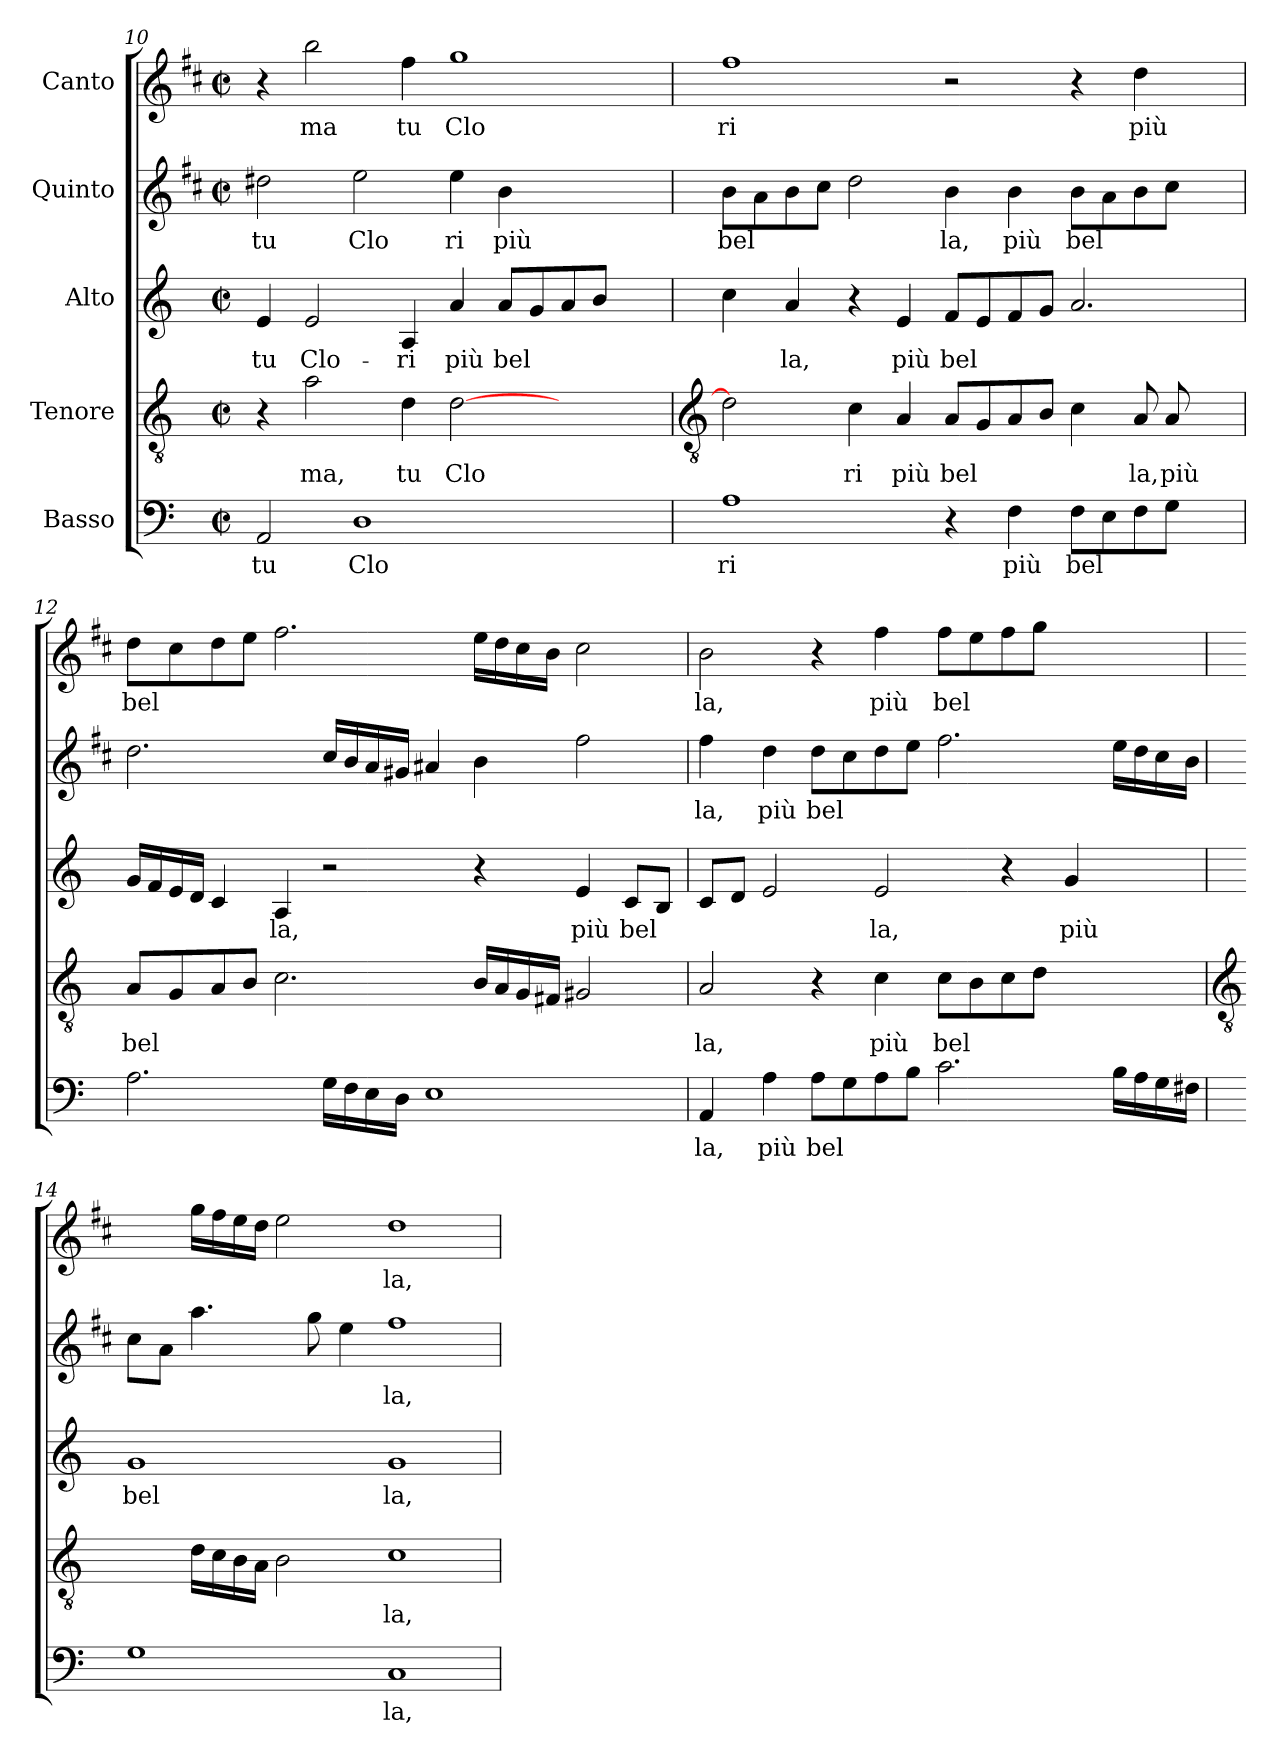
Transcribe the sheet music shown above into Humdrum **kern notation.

**kern	**text	**kern	**text	**kern	**text	**kern	**text	**kern	**text
*part5	*part5	*part4	*part4	*part3	*part3	*part2	*part2	*part1	*part1
*staff5	*staff5	*staff4	*staff4	*staff3	*staff3	*staff2	*staff2	*staff1	*staff1
*I"Basso	*	*I"Tenore	*	*I"Alto	*	*I"Quinto	*	*I"Canto	*
*clefF4	*	*clefGv2	*	*clefG2	*	*clefG2	*	*clefG2	*
*	*	*	*	*	*	*ITrd1c2	*	*ITrd1c2	*
*k[]	*	*k[]	*	*k[]	*	*k[]	*	*k[]	*
*C:	*	*C:	*	*C:	*	*C:	*	*C:	*
*M4/2	*	*M4/2	*	*M4/2	*	*M4/2	*	*M4/2	*
*met(c|)	*	*met(c|)	*	*met(c|)	*	*met(c|)	*	*met(c|)	*
=10	=10	=10	=10	=10	=10	=10	=10	=10	=10
!	!LO:LY:b	!	!	!	!LO:LY:b	!	!LO:LY:b	!	!
2AA	tu	4r	.	4e	tu	2cc#	tu	4r	.
!	!	!	!LO:LY:b	!	!LO:LY:b	!	!	!	!LO:LY:b
.	.	2a	ma,	2e	Clo-	.	.	2aa	ma
!	!LO:LY:b	!	!	!	!	!	!LO:LY:b	!	!
1D	Clo	.	.	.	.	2dd	Clo	.	.
!	!	!	!LO:LY:b	!	!LO:LY:b	!	!	!	!LO:LY:b
.	.	4d	tu	4A	-ri	.	.	4ee	tu
!	!	!	!LO:LY:b	!	!LO:LY:b	!	!LO:LY:b	!	!LO:LY:b
.	.	[2d	Clo	4a	più	4dd	ri	1ff	Clo
!	!	!	!	!	!LO:LY:b	!	!LO:LY:b	!	!
.	.	.	.	8aL	bel	4a	più	.	.
.	.	.	.	8g	.	.	.	.	.
2ryy	.	2ryy	.	8a	.	2ryy	.	.	.
.	.	.	.	8bJ	.	.	.	.	.
.	.	.	.	4ryy	.	.	.	.	.
!!LO:LB:g=z
=11	=11	=11	=11	=11	=11	=11	=11	=11	=11
*	*	*clefGv2	*	*	*	*	*	*	*
!	!LO:LY:b	!	!	!	!	!	!LO:LY:b	!	!LO:LY:b
1A	ri	2d]	.	4cc	.	8aL	bel	1ee	ri
.	.	.	.	.	.	8g	.	.	.
!	!	!	!	!	!LO:LY:b	!	!	!	!
.	.	.	.	4a	la,	8a	.	.	.
.	.	.	.	.	.	8bJ	.	.	.
!	!	!	!LO:LY:b	!	!	!	!	!	!
.	.	4c	ri	4r	.	2cc	.	.	.
!	!	!	!LO:LY:b	!	!LO:LY:b	!	!	!	!
.	.	4A	più	4e	più	.	.	.	.
!	!	!	!LO:LY:b	!	!LO:LY:b	!	!LO:LY:b	!	!
4r	.	8AL	bel	8fL	bel	4a	la,	2r	.
.	.	8G	.	8e	.	.	.	.	.
!	!LO:LY:b	!	!	!	!	!	!LO:LY:b	!	!
4F	più	8A	.	8f	.	4a	più	.	.
.	.	8BJ	.	8gJ	.	.	.	.	.
!	!LO:LY:b	!	!	!	!	!	!LO:LY:b	!	!
8FL	bel	4c	.	2.a	.	8aL	bel	4r	.
8E	.	.	.	.	.	8g	.	.	.
!	!	!	!LO:LY:b	!	!	!	!	!	!LO:LY:b
8F	.	8A	la,	.	.	8a	.	4cc	più
!	!	!	!LO:LY:b	!	!	!	!	!	!
8GJ	.	8A	più	.	.	8bJ	.	.	.
4ryy	.	4ryy	.	.	.	4ryy	.	4ryy	.
=12	=12	=12	=12	=12	=12	=12	=12	=12	=12
!	!	!	!LO:LY:b	!	!	!	!	!	!LO:LY:b
2.A	.	8AL	bel	16gLL	.	2.cc	.	8ccL	bel
.	.	.	.	16f	.	.	.	.	.
.	.	8G	.	16e	.	.	.	8b	.
.	.	.	.	16dJJ	.	.	.	.	.
.	.	8A	.	4c	.	.	.	8cc	.
.	.	8BJ	.	.	.	.	.	8ddJ	.
!	!	!	!	!	!LO:LY:b	!	!	!	!
.	.	2.c	.	4A	la,	.	.	2.ee	.
16GLL	.	.	.	2r	.	16bLL	.	.	.
16F	.	.	.	.	.	16a	.	.	.
16E	.	.	.	.	.	16g	.	.	.
16DJJ	.	.	.	.	.	16f#XJJ	.	.	.
1E	.	.	.	.	.	4g#X	.	.	.
.	.	16BLL	.	4r	.	4a	.	16ddLL	.
.	.	16A	.	.	.	.	.	16cc	.
.	.	16G	.	.	.	.	.	16b	.
.	.	16F#XJJ	.	.	.	.	.	16aJJ	.
!	!	!	!	!	!LO:LY:b	!	!	!	!
.	.	2G#X	.	4e	più	2ee	.	2b	.
!	!	!	!	!	!LO:LY:b	!	!	!	!
.	.	.	.	8cL	bel	.	.	.	.
.	.	.	.	8BJ	.	.	.	.	.
=13	=13	=13	=13	=13	=13	=13	=13	=13	=13
!	!LO:LY:b	!	!LO:LY:b	!	!	!	!LO:LY:b	!	!LO:LY:b
4AA	la,	2A	la,	8cL	.	4ee	la,	2a	la,
.	.	.	.	8dJ	.	.	.	.	.
!	!LO:LY:b	!	!	!	!	!	!LO:LY:b	!	!
4A	più	.	.	2e	.	4cc	più	.	.
!	!LO:LY:b	!	!	!	!	!	!LO:LY:b	!	!
8AL	bel	4r	.	.	.	8ccL	bel	4r	.
8G	.	.	.	.	.	8b	.	.	.
!	!	!	!LO:LY:b	!	!LO:LY:b	!	!	!	!LO:LY:b
8A	.	4c	più	2e	la,	8cc	.	4ee	più
8BJ	.	.	.	.	.	8ddJ	.	.	.
!	!	!	!LO:LY:b	!	!	!	!	!	!LO:LY:b
2.c	.	8cL	bel	.	.	2.ee	.	8eeL	bel
.	.	8B	.	.	.	.	.	8dd	.
.	.	8c	.	4r	.	.	.	8ee	.
.	.	8dJ	.	.	.	.	.	8ffJ	.
!	!	!	!	!	!LO:LY:b	!	!	!	!
.	.	[2eyy	.	4g	più	.	.	[2ggyy	.
16BLL	.	.	.	4ryy	.	16ddLL	.	.	.
16A	.	.	.	.	.	16cc	.	.	.
16G	.	.	.	.	.	16b	.	.	.
16F#XJJ	.	.	.	.	.	16aJJ	.	.	.
!!LO:LB:g=z
=14	=14	=14	=14	=14	=14	=14	=14	=14	=14
*	*	*clefGv2	*	*	*	*	*	*	*
!	!	!	!	!	!LO:LY:b	!	!	!	!
1G	.	4eyy]	.	1g	bel	8bL	.	4ggyy]	.
.	.	.	.	.	.	8gJ	.	.	.
.	.	16dLL	.	.	.	4.gg	.	16ffLL	.
.	.	16c	.	.	.	.	.	16ee	.
.	.	16B	.	.	.	.	.	16dd	.
.	.	16AJJ	.	.	.	.	.	16ccJJ	.
.	.	2B	.	.	.	.	.	2dd	.
.	.	.	.	.	.	8ff	.	.	.
.	.	.	.	.	.	4dd	.	.	.
!	!LO:LY:b	!	!LO:LY:b	!	!LO:LY:b	!	!LO:LY:b	!	!LO:LY:b
1C	la,	1c	la,	1g	la,	1ee	la,	1cc	la,
=	=	=	=	=	=	=	=	=	=
*-	*-	*-	*-	*-	*-	*-	*-	*-	*-
